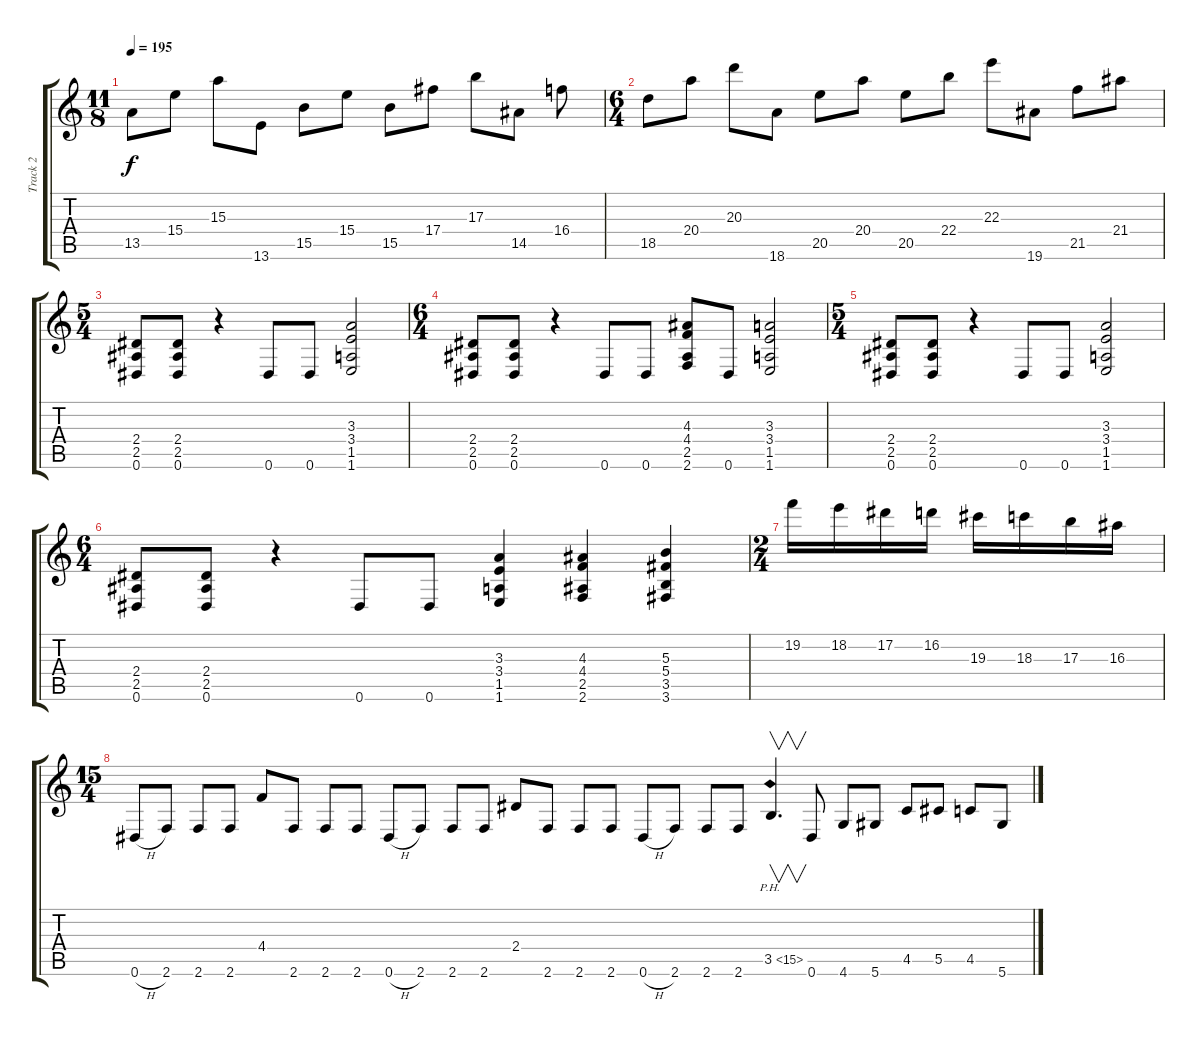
\track ("Track 2" "Track 2") {instrument distortionguitar}
\staff {score tabs}
\tuning (Eb4 Bb3 Gb3 Db3 Ab2 Eb2) {hide}
\ts (11 8)
\tempo 195
\clef g2
\ks c
13.5.8{dy f} 15.4.8 15.3.8 13.6.8 15.5.8 15.4.8 15.5.8 17.4.8 17.3.8 14.5.8 16.4.8 |
\ts (6 4)
18.5.8 20.4.8 20.3.8 18.6.8 20.5.8 20.4.8 20.5.8 22.4.8 22.3.8 19.6.8 21.5.8 21.4.8 |
\ts (5 4)
(2.4 2.5 0.6).8 (2.4 2.5 0.6).8 r.4 0.6.8 0.6.8 (3.3 3.4 1.5 1.6).2 |
\ts (6 4)
(2.4 2.5 0.6).8 (2.4 2.5 0.6).8 r.4 0.6.8 0.6.8 (4.3 4.4 2.5 2.6).8 0.6.8 (3.3 3.4 1.5 1.6).2 |
\ts (5 4)
(2.4 2.5 0.6).8 (2.4 2.5 0.6).8 r.4 0.6.8 0.6.8 (3.3 3.4 1.5 1.6).2 |
\ts (6 4)
(2.4 2.5 0.6).8 (2.4 2.5 0.6).8 r.4 0.6.8 0.6.8 (3.3 3.4 1.5 1.6).4 (4.3 4.4 2.5 2.6).4 (5.3 5.4 3.5 3.6).4 |
\ts (2 4)
19.2.16 18.2.16 17.2.16 16.2.16 19.3.16 18.3.16 17.3.16 16.3.16 |
\ts (15 4)
0.6{h}.8 2.6.8 2.6.8 2.6.8 4.4.8 2.6.8 2.6.8 2.6.8 0.6{h}.8 2.6.8 2.6.8 2.6.8 2.4.8 2.6.8 2.6.8 2.6.8 0.6{h}.8 2.6.8 2.6.8 2.6.8 3.5{ph 12}.4{v d} 0.6.8 4.6.8 5.6.8 4.5.8 5.5.8 4.5.8 5.6.8
